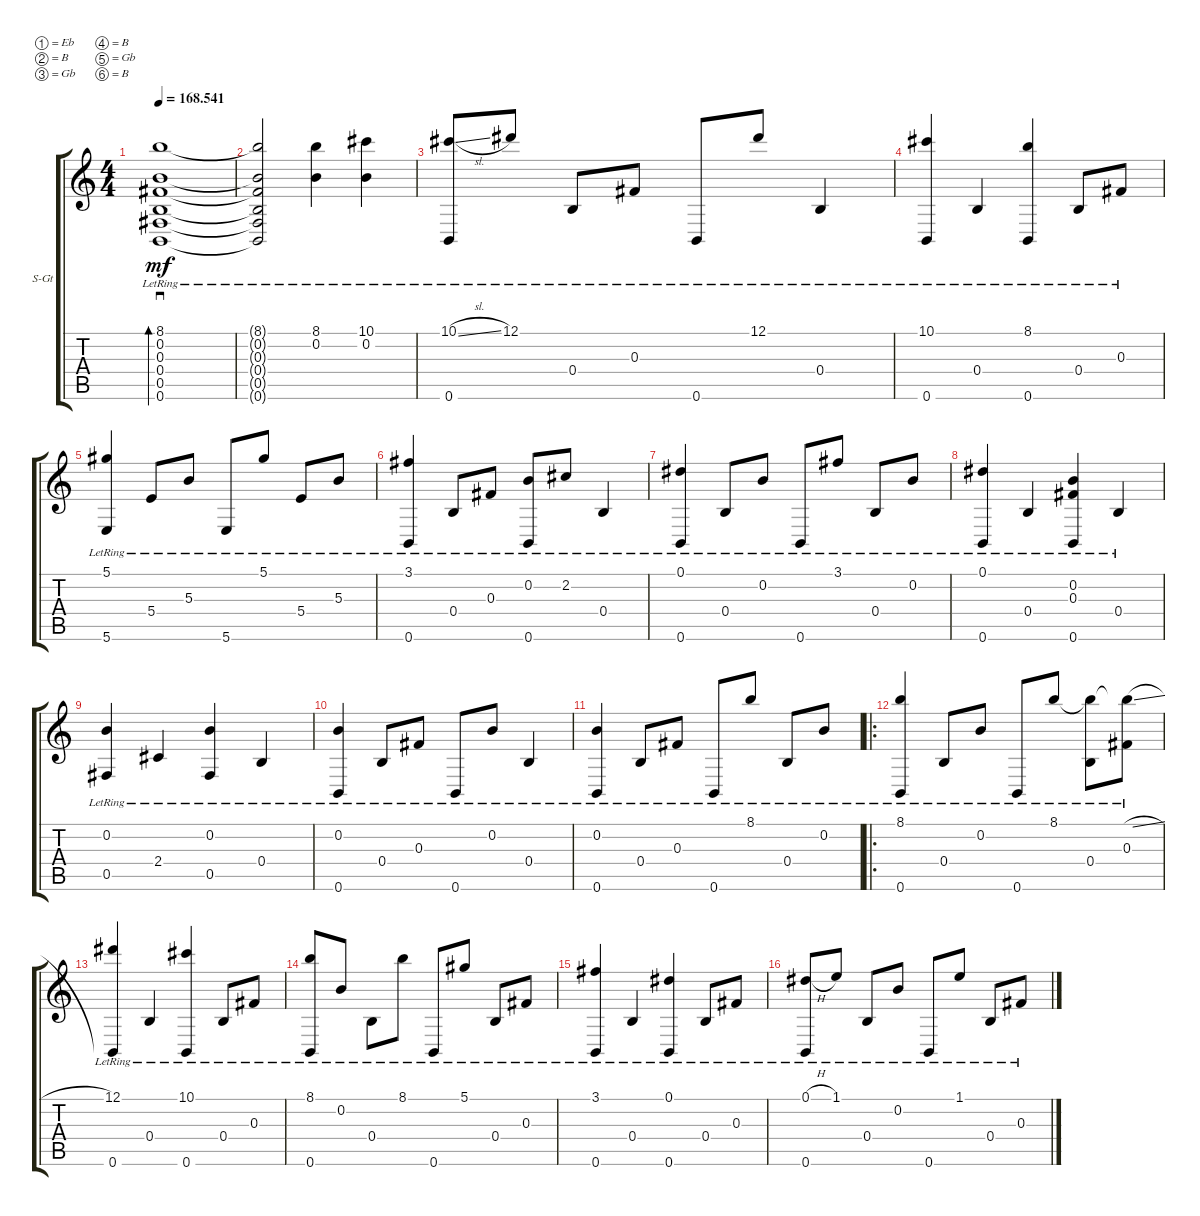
\defaultSystemsLayout 4
\bracketExtendMode groupsimilarinstruments
\firstSystemTrackNameOrientation horizontal
\otherSystemsTrackNameOrientation horizontal
\track ("Steel Guitar" "S-Gt") {instrument acousticguitarsteel}
\staff {score tabs}
\tuning (Eb4 B3 Gb3 B2 Gb2 B1)
\ts (4 4)
\tempo
168.541
\accidentals auto
\clef g2
\ottava regular
\simile none
\ks c
(0.6{lr} 0.5{lr} 0.4{lr} 0.3{lr} 0.2{lr} 8.1{lr}).1{sd bd 960 dy mf instrument acousticguitarsteel} |
(0.6{lr t} 0.5{lr t} 0.4{lr t} 0.3{lr t} 0.2{lr t} 8.1{lr t}).2 (8.1{lr} 0.2{lr}).4 (10.1{lr} 0.2{lr}).4 |
(10.1{sl lr} 0.6{lr}).8 12.1{lr}.8 0.4{lr}.8 0.3{lr}.8 0.6{lr}.8 12.1{lr}.8 0.4{lr}.4 |
(0.6{lr} 10.1{lr}).4 0.4{lr}.4 (8.1{lr} 0.6{lr}).4 0.4{lr}.8 0.3{lr}.8 |
(5.6{lr} 5.1{lr}).4 5.4{lr}.8 5.3{lr}.8 5.6{lr}.8 5.1{lr}.8 5.4{lr}.8 5.3{lr}.8 |
(3.1{lr} 0.6{lr}).4 0.4{lr}.8 0.3{lr}.8 (0.6{lr} 0.2{lr}).8 2.2{lr}.8 0.4{lr}.4 |
(0.6{lr} 0.1{lr}).4 0.4{lr}.8 0.2{lr}.8 0.6{lr}.8 3.1{lr}.8 0.4{lr}.8 0.2{lr}.8 |
(0.6{lr} 0.1{lr}).4 0.4{lr}.4 (0.6{lr} 0.3{lr} 0.2{lr}).4 0.4{lr}.4 |
(0.5{lr} 0.2{lr}).4 2.4{lr}.4 (0.5{lr} 0.2{lr}).4 0.4{lr}.4 |
(0.6{lr} 0.2{lr}).4 0.4{lr}.8 0.3{lr}.8 0.6{lr}.8 0.2{lr}.8 0.4{lr}.4 |
(0.6{lr} 0.2).4 0.4{lr}.8 0.3{lr}.8 0.6{lr}.8 8.1{lr}.8 0.4{lr}.8 0.2{lr}.8 |
\ro
(8.1{lr} 0.6{lr}).4 0.4{lr}.8 0.2{lr}.8 0.6{lr}.8 8.1{lr}.8 (0.4{lr} 8.1{lr t}).8 (0.3{lr} 8.1{sl lr t}).8 |
(12.1{lr} 0.6{lr}).4 0.4{lr}.4 (0.6{lr} 10.1{lr}).4 0.4{lr}.8 0.3{lr}.8 |
(8.1{lr} 0.6{lr}).8 0.2{lr}.8 0.4{lr}.8 8.1{lr}.8 0.6{lr}.8 5.1{lr}.8 0.4{lr}.8 0.3{lr}.8 |
(0.6{lr} 3.1{lr}).4 0.4{lr}.4 (0.6{lr} 0.1{lr}).4 0.4{lr}.8 0.3{lr}.8 |
(0.6{lr} 0.1{h lr}).8 1.1{lr}.8 0.4{lr}.8 0.2{lr}.8 0.6{lr}.8 1.1{lr}.8 0.4{lr}.8 0.3{lr}.8
